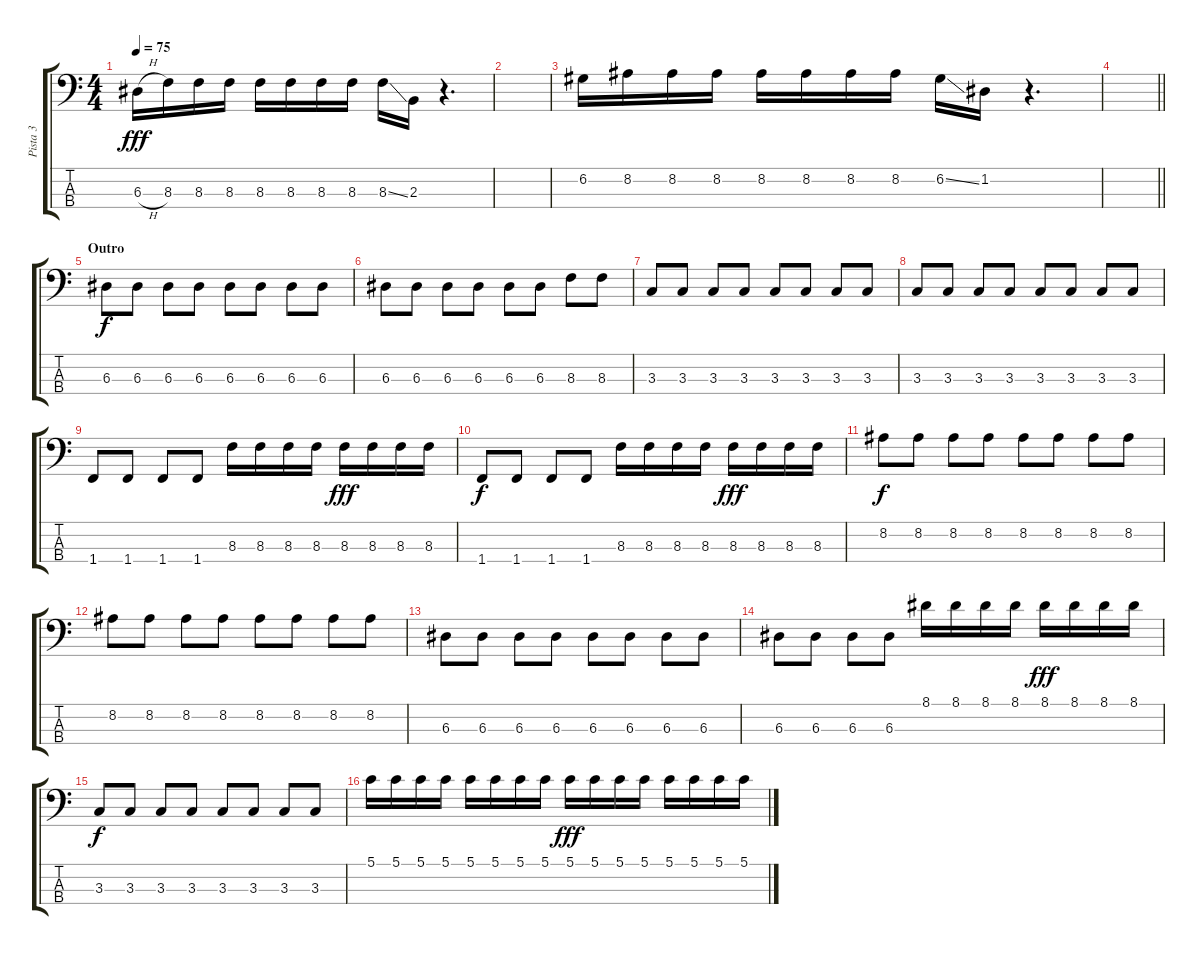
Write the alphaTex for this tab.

\track ("Pista 3" "Pista 3") {instrument electricbassfinger}
\staff {score tabs}
\tuning (G2 D2 A1 E1) {hide}
\ts (4 4)
\tempo 75
\clef f4
\ks c
6.3{h}.16{dy fff} 8.3.16 8.3.16 8.3.16 8.3.16 8.3.16 8.3.16 8.3.16 8.3{ss}.16 2.3.16 r.4{d} |
|
6.2.16 8.2.16 8.2.16 8.2.16 8.2.16 8.2.16 8.2.16 8.2.16 6.2{ss}.16 1.2.16 r.4{d} |
\barLineRight lightlight
|
\section ("" "Outro")
6.3.8{dy f} 6.3.8 6.3.8 6.3.8 6.3.8 6.3.8 6.3.8 6.3.8 |
6.3.8 6.3.8 6.3.8 6.3.8 6.3.8 6.3.8 8.3.8 8.3.8 |
3.3.8 3.3.8 3.3.8 3.3.8 3.3.8 3.3.8 3.3.8 3.3.8 |
3.3.8 3.3.8 3.3.8 3.3.8 3.3.8 3.3.8 3.3.8 3.3.8 |
1.4.8 1.4.8 1.4.8 1.4.8 8.3.16 8.3.16 8.3.16 8.3.16 8.3.16{dy fff} 8.3.16 8.3.16 8.3.16 |
1.4.8{dy f} 1.4.8 1.4.8 1.4.8 8.3.16 8.3.16 8.3.16 8.3.16 8.3.16{dy fff} 8.3.16 8.3.16 8.3.16 |
8.2.8{dy f} 8.2.8 8.2.8 8.2.8 8.2.8 8.2.8 8.2.8 8.2.8 |
8.2.8 8.2.8 8.2.8 8.2.8 8.2.8 8.2.8 8.2.8 8.2.8 |
6.3.8 6.3.8 6.3.8 6.3.8 6.3.8 6.3.8 6.3.8 6.3.8 |
6.3.8 6.3.8 6.3.8 6.3.8 8.1.16 8.1.16 8.1.16 8.1.16 8.1.16{dy fff} 8.1.16 8.1.16 8.1.16 |
3.3.8{dy f} 3.3.8 3.3.8 3.3.8 3.3.8 3.3.8 3.3.8 3.3.8 |
5.1.16 5.1.16 5.1.16 5.1.16 5.1.16 5.1.16 5.1.16 5.1.16 5.1.16{dy fff} 5.1.16 5.1.16 5.1.16 5.1.16 5.1.16 5.1.16 5.1.16
